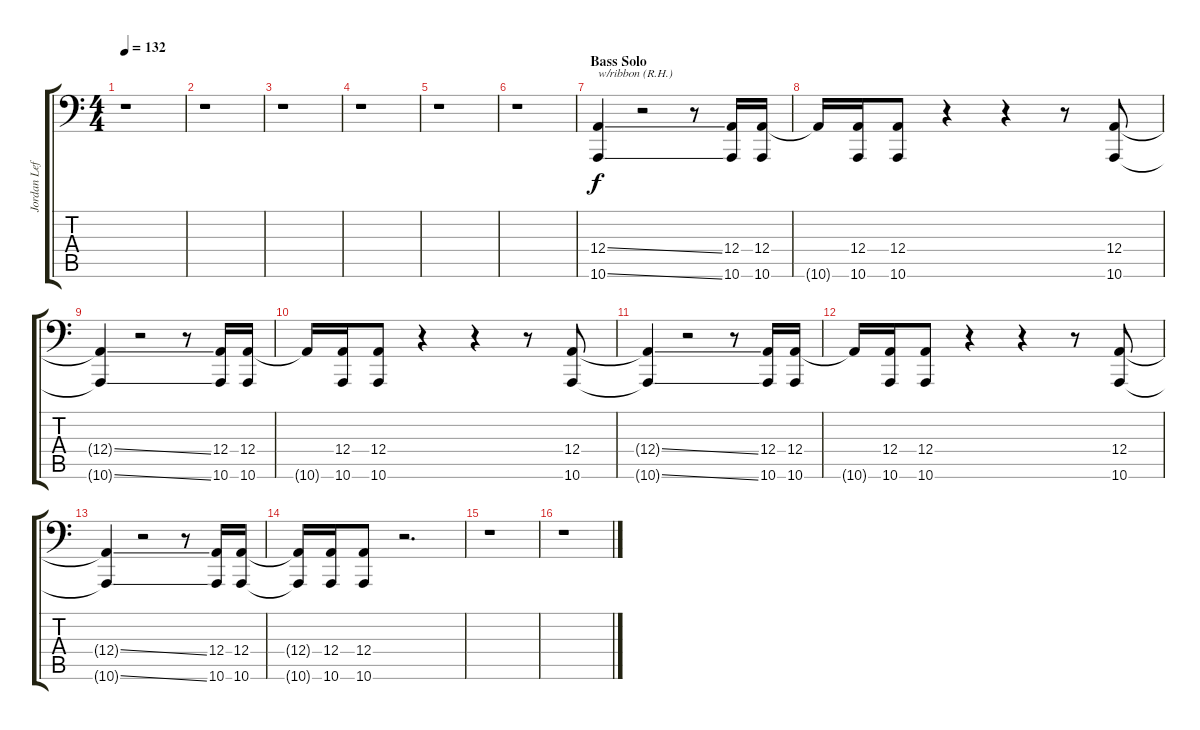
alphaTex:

\track ("Jordan Left Hand Overdubs and Effects" "Jordan Lef") {instrument lead1square}
\staff {score tabs}
\tuning (C2 G1 D1 A0 E0 B-1) {hide}
\ts (4 4)
\tempo 132
\clef f4
\ks c
r.1{dy f} |
r.1 |
r.1 |
r.1 |
r.1 |
r.1 |
\section ("" "Bass Solo")
(12.4{ss} 10.6{ss}).4{txt "w/ribbon (R.H.)"} r.2 r.8 (12.4 10.6).16 (12.4 10.6).16 |
10.6{t}.16 (12.4 10.6).16 (12.4 10.6).8 r.4 r.4 r.8 (12.4 10.6).8 |
(12.4{ss t} 10.6{ss t}).4 r.2 r.8 (12.4 10.6).16 (12.4 10.6).16 |
10.6{t}.16 (12.4 10.6).16 (12.4 10.6).8 r.4 r.4 r.8 (12.4 10.6).8 |
(12.4{ss t} 10.6{ss t}).4 r.2 r.8 (12.4 10.6).16 (12.4 10.6).16 |
10.6{t}.16 (12.4 10.6).16 (12.4 10.6).8 r.4 r.4 r.8 (12.4 10.6).8 |
(12.4{ss t} 10.6{ss t}).4 r.2 r.8 (12.4 10.6).16 (12.4 10.6).16 |
(12.4{t} 10.6{t}).16 (12.4 10.6).16 (12.4 10.6).8 r.2{d} |
r.1 |
r.1
